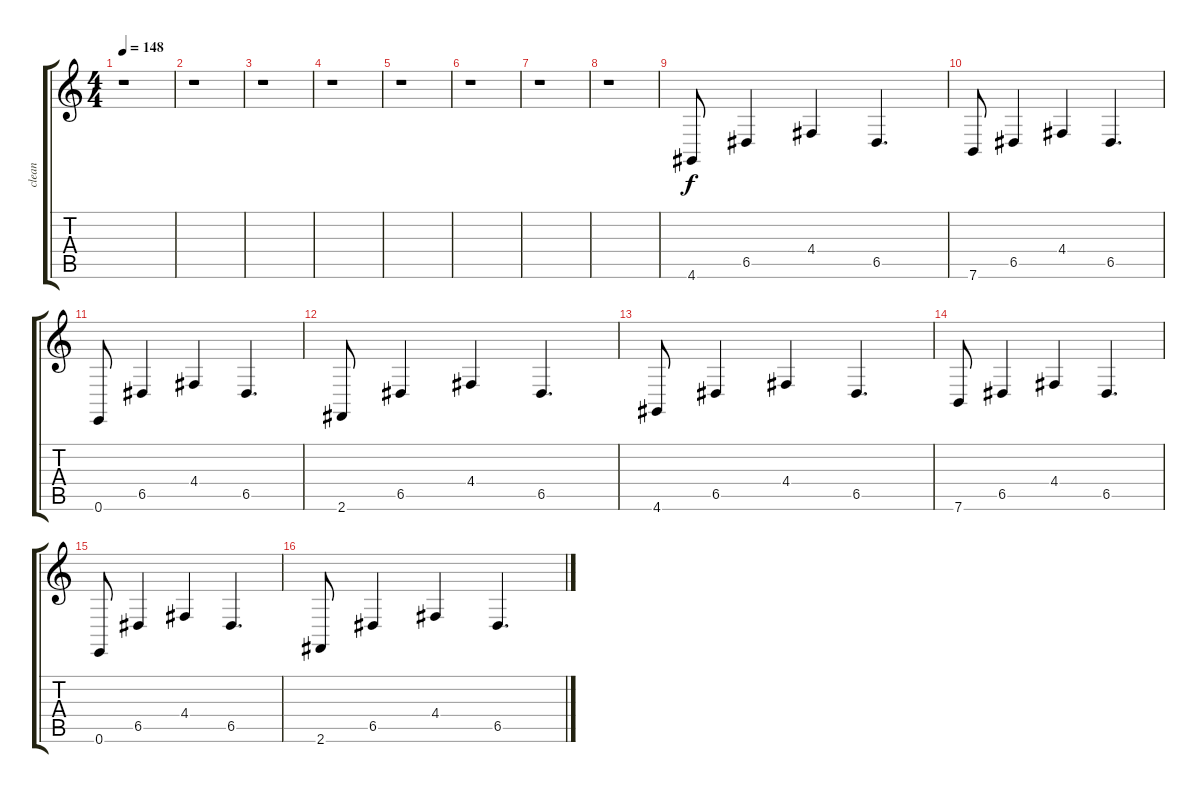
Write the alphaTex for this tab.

\track ("clean" "clean") {instrument tremolostrings}
\staff {score tabs}
\tuning (E4 B3 G3 D3 A2 E2) {hide}
\ts (4 4)
\tempo 148
\clef g2
\ks c
r.1{dy f} |
r.1 |
r.1 |
r.1 |
r.1 |
r.1 |
r.1 |
r.1 |
4.6.8 6.5.4 4.4.4 6.5.4{d} |
7.6.8 6.5.4 4.4.4 6.5.4{d} |
0.6.8 6.5.4 4.4.4 6.5.4{d} |
2.6.8 6.5.4 4.4.4 6.5.4{d} |
4.6.8 6.5.4 4.4.4 6.5.4{d} |
7.6.8 6.5.4 4.4.4 6.5.4{d} |
0.6.8 6.5.4 4.4.4 6.5.4{d} |
2.6.8 6.5.4 4.4.4 6.5.4{d}
